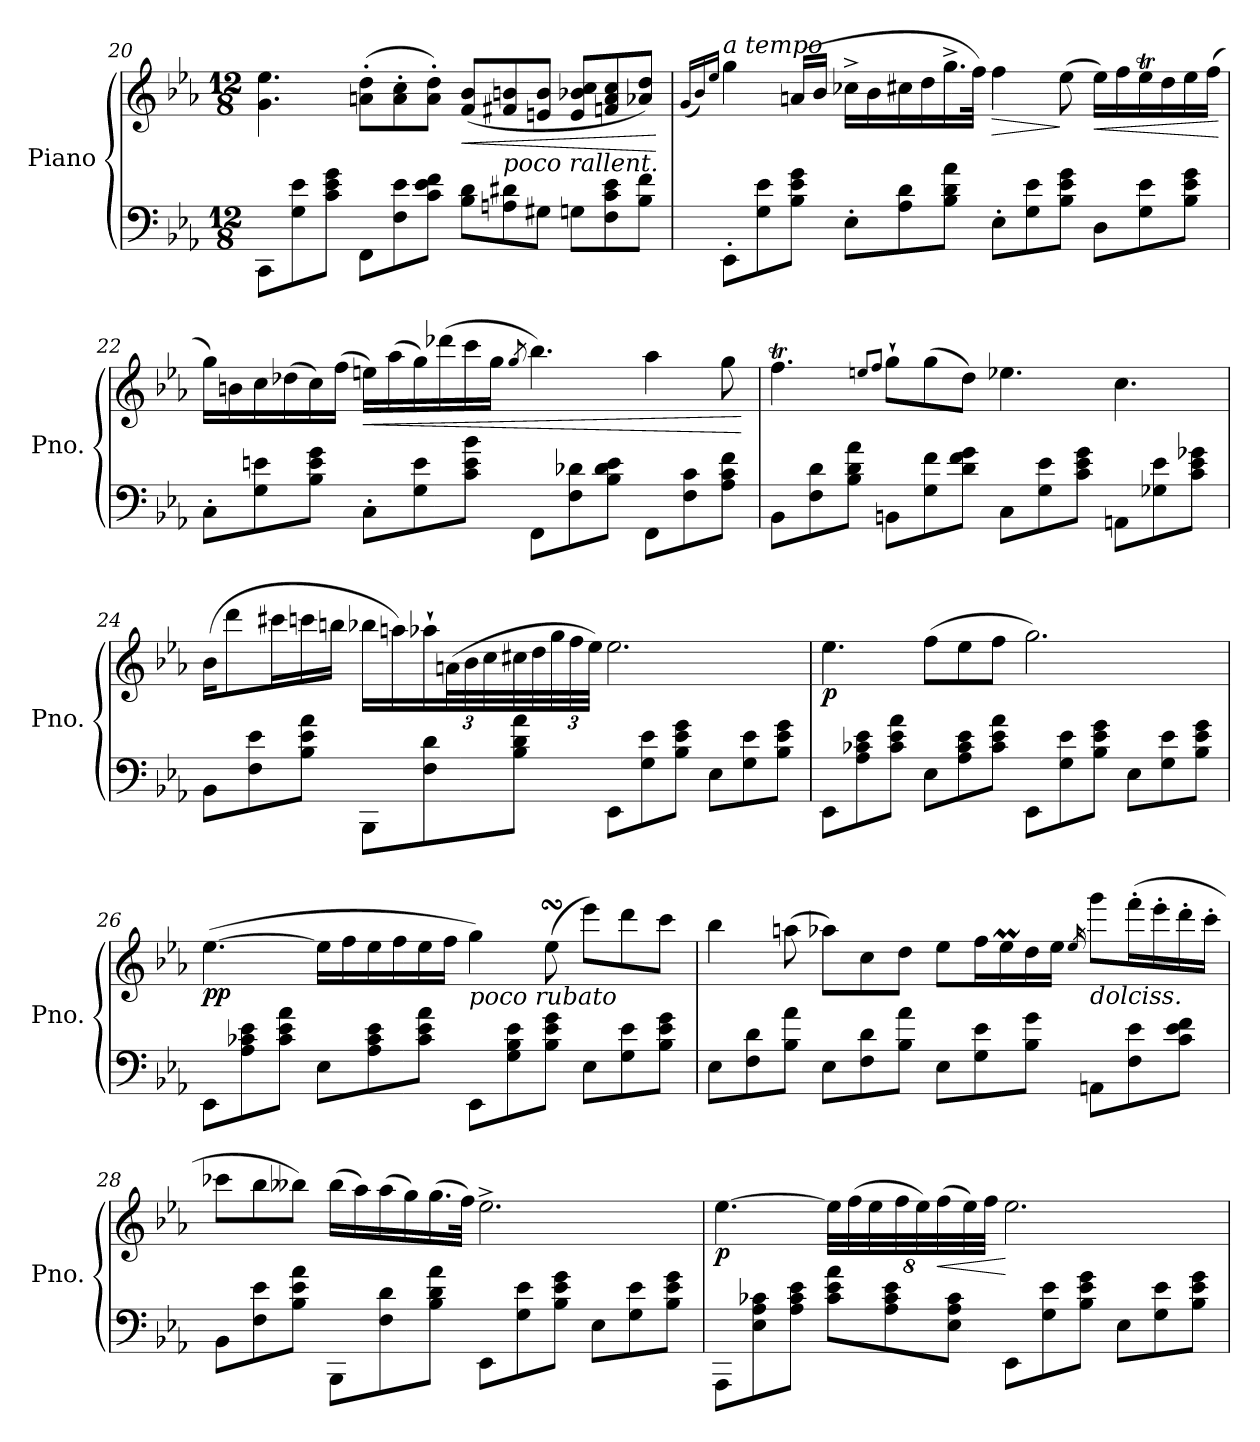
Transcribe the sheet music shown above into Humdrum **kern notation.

**kern	**kern	**dynam
*part1	*part1	*part1
*staff2	*staff1	*staff1/2
*I"Piano	*	*
*I'Pno.	*	*
*clefF4	*clefG2	*
*k[b-e-a-]	*k[b-e-a-]	*
*M12/8	*M12/8	*
=20	=20	=20
8CC\L	4.g\ 4.ee-\	.
8G\ 8e-\	.	.
8c\ 8e-\ 8g\J	.	.
8FF\L	(>8an\' 8dd\'L	.
8F\ 8e-\	8a\' 8cc\'	.
8c\ 8e-\ 8f\J	8a\' 8dd\'J)	.
!	!	!LO:HP:b
8B-\ 8d\L	(<8f/ 8b-/L	<
!	!LO:TX:b:i:t=poco rallent.	!
8An\ 8d#X\	8f#X/ 8bn/	.
8G#X\J	8en/ 8b/J	.
8Gn\L	8e/ 8b-X/ 8cc/L	.
8F\ 8c\ 8e-\	8fn/ 8a/ 8cc/	.
8B-\ 8f\J	8a-X/ 8dd/J)	.
.	.	[
!!LO:LB:g=z
=21	=21	=21
.	(<16qg/LL	.
.	16qb-/)	.
.	16qee-/JJ	.
!	!LO:TX:a:i:t=a tempo	!
!	!	!LO:DY:b
!	!	!LO:DY:n=1:b
8EE-'\L	4gg\	fp other-dynamics
8G\ 8e-\	.	.
8B-\ 8e-\ 8g\J	(>16an/LL	.
.	16b-/JJ	.
8E-'\L	16cc-X^\LL	.
.	16b-\	.
8A-\ 8d\	16cc#X\	.
.	16dd\	.
8B-\ 8d\ 8a-\J	16.gg^\	.
.	32ff\JJk)	.
!	!	!LO:HP:b
8E-'\L	4ff\	>
8G\ 8e-\	.	.
8B-\ 8e-\ 8g\J	(>8ee-\	]
!	!	!LO:HP:b
8D\L	16ee-\LL)	<
.	16ff\	.
8G\ 8e-\	16ee-T\	.
.	16dd\	.
8B-\ 8e-\ 8g\J	16ee-\	.
.	(>16ff\JJ	.
.	.	[
!!LO:LB:g=z
=22	=22	=22
8C'\L	16gg\LL)	.
.	16bn\	.
8G\ 8en\	16cc\	.
.	(>16dd-X\	.
8B-\ 8e\ 8g\J	16cc\)	.
.	(>16ff\JJ	.
!	!	!LO:HP:b
8C'\L	16een\LL)	<
.	(>16aa-\	.
8G\ 8e\	16gg\)	.
.	(>16ddd-X\	.
8c\ 8e\ 8b-\J	16ccc\	.
.	16gg\JJ	.
.	8qgg/	.
8FF\L	4.bb-\)	.
8F\ 8d-X\	.	.
8B-\ 8d-\ 8e\J	.	.
8FF\L	4aa-\	.
8F\ 8c\	.	.
8A-\ 8c\ 8f\J	8gg\	.
.	.	[
!!LO:LB:g=z
=23	=23	=23
8BB-\L	4.ffT\	.
8F\ 8d\	.	.
8B-\ 8d\ 8a-\J	.	.
.	8qeen/L	.
.	8qff/J	.
8BBn\L	8gg`\L	.
8G\ 8f\	(>8gg\	.
8d\ 8f\ 8g\J	8dd\J)	.
8C\L	4.ee-X\	.
8G\ 8e-\	.	.
8c\ 8e-\ 8g\J	.	.
8AAn\L	4.cc\	.
8G-X\ 8e-\	.	.
8c\ 8e-\ 8g-X\J	.	.
!!LO:LB:g=z
=24	=24	=24
8BB-\L	(>16b-\KL	.
.	8ddd\	.
8F\ 8e-\	.	.
.	16ccc#X\L	.
8B-\ 8e-\ 8a-\J	16cccn\	.
.	16bbn\JJ	.
8BBB-\L	16bb-X\LL	.
.	16aan\)	.
8F\ 8d\	16aa-X`\	.
*	*Xbrackettup	*
.	(>48an\L	.
.	48b-\	.
.	48cc\	.
8B-\ 8d\ 8a-\J	32cc#X\	.
.	32dd\	.
.	48gg\	.
.	48ff\	.
.	48ee-\JJJ)	.
8EE-\L	2.ee-\	.
8G\ 8e-\	.	.
8B-\ 8e-\ 8g\J	.	.
8E-\L	.	.
8G\ 8e-\	.	.
8B-\ 8e-\ 8g\J	.	.
!!LO:LB:g=z
=25	=25	=25
!	!	!LO:DY:b
8EE-\L	4.ee-\	p
8A-\ 8c-X\ 8e-\	.	.
8c-\ 8e-\ 8a-\J	.	.
8E-\L	(>8ff\L	.
8A-\ 8c-\ 8e-\	8ee-\	.
8c-\ 8e-\ 8a-\J	8ff\J	.
8EE-\L	2.gg\)	.
8G\ 8e-\	.	.
8B-\ 8e-\ 8g\J	.	.
8E-\L	.	.
8G\ 8e-\	.	.
8B-\ 8e-\ 8g\J	.	.
=26	=26	=26
!	!	!LO:DY:b
8EE-\L	(>[4.ee-\	pp
8A-\ 8c-X\ 8e-\	.	.
8c-\ 8e-\ 8a-\J	.	.
8E-\L	16ee-\LL]	.
.	16ff\	.
8A-\ 8c-\ 8e-\	16ee-\	.
.	16ff\	.
8c-\ 8e-\ 8a-\J	16ee-\	.
.	16ff\JJ	.
!	!LO:TX:b:i:t=poco rubato	!
8EE-\L	4gg\)	.
8G\ 8B-\ 8e-\	.	.
8B-\ 8e-\ 8g\J	(>8ee-sSSs\	.
8E-\L	8eee-\L)	.
8G\ 8e-\	8ddd\	.
8B-\ 8e-\ 8g\J	8ccc\J	.
!!LO:PB:g=z
=27	=27	=27
8E-\L	4bb-\	.
8F\ 8d\	.	.
8B-\ 8a-\J	(>8aan\	.
8E-\L	8aa-X\L)	.
8F\ 8d\	8cc\	.
8B-\ 8a-\J	8dd\J	.
8E-\L	8ee-\L	.
8G\ 8e-\	16ff\L	.
.	16ee-M\	.
8B-\ 8g\J	16dd\	.
.	16ee-\JJ	.
.	16qee-/	.
!	!LO:TX:b:i:t=dolciss.	!
8AAn\L	8ggg\L	.
8F\ 8e-\	(>16fff'\L	.
.	16eee-'\	.
8c\ 8e-\ 8f\J	16ddd'\	.
.	16ccc'\JJ	.
=28	=28	=28
8BB-\L	8ccc-X\L	.
8F\ 8e-\	8bb-\	.
8B-\ 8e-\ 8a-\J	8bb--X\J)	.
8BBB-\L	(>16bb--\LL	.
.	16aa-\)	.
8F\ 8d\	(>16aa-\	.
.	16gg\)	.
8B-\ 8d\ 8a-\J	(>16.gg\	.
.	32ff\JJk)	.
8EE-\L	2.ee-^\	.
8G\ 8e-\	.	.
8B-\ 8e-\ 8g\J	.	.
8E-\L	.	.
8G\ 8e-\	.	.
8B-\ 8e-\ 8g\J	.	.
!!LO:LB:g=z
=29	=29	=29
!	!	!LO:DY:b
8AAA-\L	[4.ee-\	p
8E-\< 8A-\< 8c-X\<	.	.
8A-\< 8c-\< 8e-\<J	.	.
8c-\ 8e-\ 8a-\L	64%3ee-\LL]	.
.	(>64%3ff\	.
.	64%3ee-\	.
8A-\ 8c-\ 8e-\	.	.
.	64%3ff\	.
.	64%3ee-\)	.
!	!	!LO:HP:b
.	(>64%3ff\	<
8E-\< 8A-\< 8c-\<J	.	.
.	64%3ee-\)	.
.	64%3ff\JJ	.
8EE-\L	2.ee-\	[
8G\ 8e-\	.	.
8B-\ 8e-\ 8g\J	.	.
8E-\L	.	.
8G\ 8e-\	.	.
8B-\ 8e-\ 8g\J	.	.
=	=	=
*-	*-	*-
